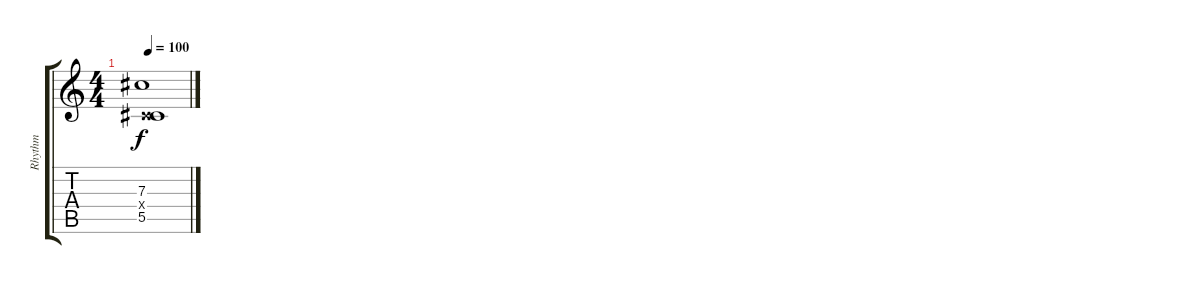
\track ("Rhythm" "Rhythm") {instrument distortionguitar}
\staff {score tabs}
\tuning (Eb4 Bb3 Gb3 Db3 Ab2 Db2) {hide}
\ts (4 4)
\tempo 100
\clef g2
\ks c
(7.3 0.4{x} 5.5).1{dy f}
